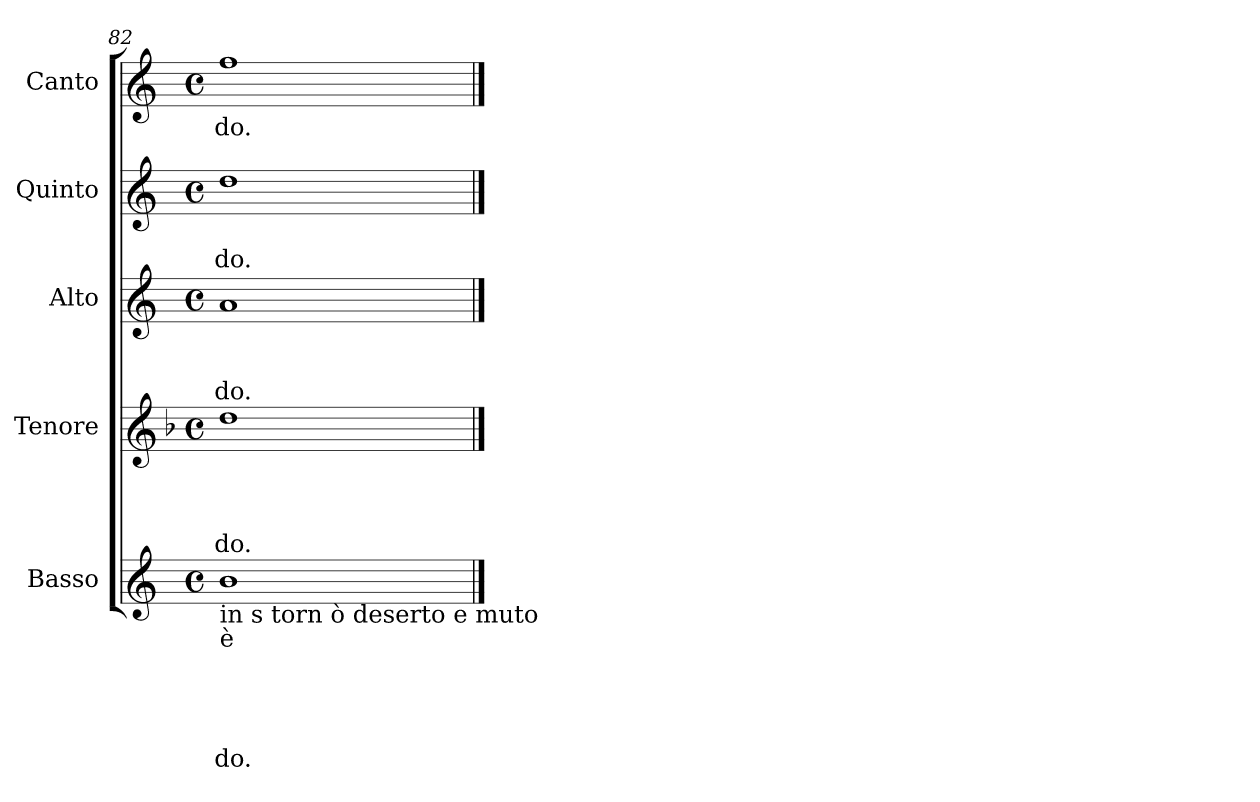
**kern	**text	**text	**text	**text	**text	**kern	**text	**text	**text	**text	**kern	**text	**text	**text	**kern	**text	**text	**kern	**text
*part5	*part5	*part5	*part5	*part5	*part5	*part4	*part4	*part4	*part4	*part4	*part3	*part3	*part3	*part3	*part2	*part2	*part2	*part1	*part1
*staff5	*staff5	*staff5	*staff5	*staff5	*staff5	*staff4	*staff4	*staff4	*staff4	*staff4	*staff3	*staff3	*staff3	*staff3	*staff2	*staff2	*staff2	*staff1	*staff1
*I"Basso	*	*	*	*	*	*I"Tenore	*	*	*	*	*I"Alto	*	*	*	*I"Quinto	*	*	*I"Canto	*
*clefG2	*	*	*	*	*	*clefG2	*	*	*	*	*clefG2	*	*	*	*clefG2	*	*	*clefG2	*
*k[]	*	*	*	*	*	*k[b-]	*	*	*	*	*k[]	*	*	*	*k[]	*	*	*k[]	*
*C:	*	*	*	*	*	*F:	*	*	*	*	*C:	*	*	*	*C:	*	*	*C:	*
*M4/4	*	*	*	*	*	*M4/4	*	*	*	*	*M4/4	*	*	*	*M4/4	*	*	*M4/4	*
*met(c)	*	*	*	*	*	*met(c)	*	*	*	*	*met(c)	*	*	*	*met(c)	*	*	*met(c)	*
=82	=82	=82	=82	=82	=82	=82	=82	=82	=82	=82	=82	=82	=82	=82	=82	=82	=82	=82	=82
!LO:TX:b:t=in s torn ò deserto e muto	!	!	!	!	!	!	!	!	!	!	!	!	!	!	!	!	!	!	!
!LO:TX:b:t=è	!	!	!	!	!	!	!	!	!	!	!	!	!	!	!	!	!	!	!
!	!	!	!	!	!LO:LY:b	!	!	!	!	!LO:LY:b	!	!	!	!LO:LY:b	!	!	!LO:LY:b	!	!LO:LY:b
1b	.	.	.	.	-do.	1dd	.	.	.	-do.	1a	.	.	-do.	1dd	.	-do.	1ff	-do.
==	==	==	==	==	==	==	==	==	==	==	==	==	==	==	==	==	==	==	==
*-	*-	*-	*-	*-	*-	*-	*-	*-	*-	*-	*-	*-	*-	*-	*-	*-	*-	*-	*-
